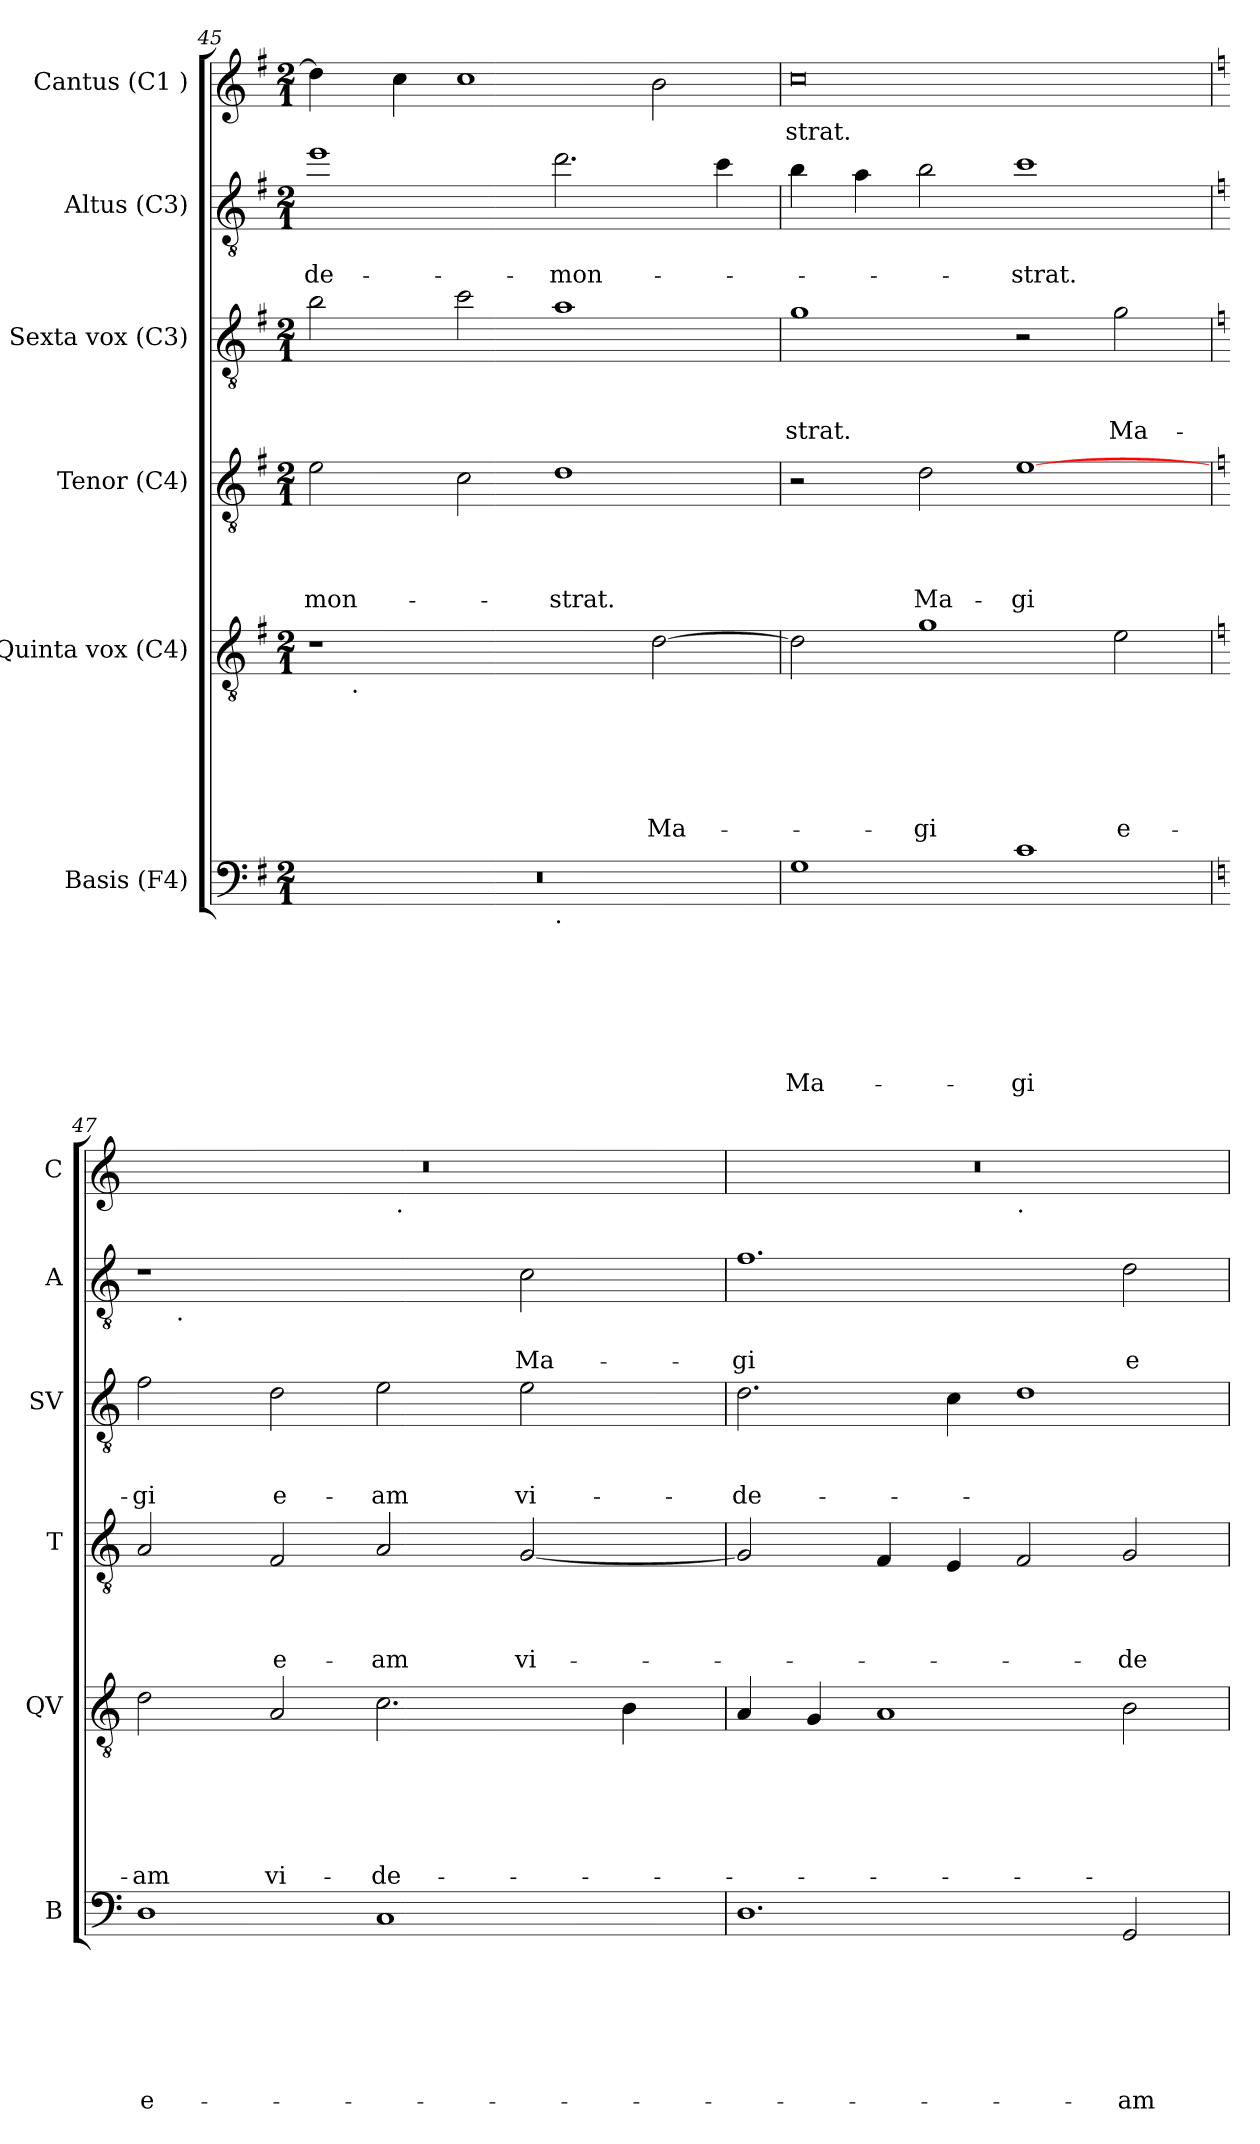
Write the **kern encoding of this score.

**kern	**text	**text	**text	**text	**text	**text	**text	**kern	**text	**text	**text	**text	**text	**text	**kern	**text	**text	**text	**text	**kern	**text	**text	**text	**kern	**text	**text	**kern	**text
*part6	*part6	*part6	*part6	*part6	*part6	*part6	*part6	*part5	*part5	*part5	*part5	*part5	*part5	*part5	*part4	*part4	*part4	*part4	*part4	*part3	*part3	*part3	*part3	*part2	*part2	*part2	*part1	*part1
*staff6	*staff6	*staff6	*staff6	*staff6	*staff6	*staff6	*staff6	*staff5	*staff5	*staff5	*staff5	*staff5	*staff5	*staff5	*staff4	*staff4	*staff4	*staff4	*staff4	*staff3	*staff3	*staff3	*staff3	*staff2	*staff2	*staff2	*staff1	*staff1
*I"Basis (F4)	*	*	*	*	*	*	*	*I"Quinta vox (C4)	*	*	*	*	*	*	*I"Tenor (C4)	*	*	*	*	*I"Sexta vox (C3)	*	*	*	*I"Altus (C3)	*	*	*I"Cantus (C1 )	*
*I'B	*	*	*	*	*	*	*	*I'QV	*	*	*	*	*	*	*I'T	*	*	*	*	*I'SV	*	*	*	*I'A	*	*	*I'C	*
*clefF4	*	*	*	*	*	*	*	*clefGv2	*	*	*	*	*	*	*clefGv2	*	*	*	*	*clefGv2	*	*	*	*clefGv2	*	*	*clefG2	*
*k[f#]	*	*	*	*	*	*	*	*k[f#]	*	*	*	*	*	*	*k[f#]	*	*	*	*	*k[f#]	*	*	*	*k[f#]	*	*	*k[f#]	*
*G:	*	*	*	*	*	*	*	*G:	*	*	*	*	*	*	*G:	*	*	*	*	*G:	*	*	*	*G:	*	*	*G:	*
*M2/1	*	*	*	*	*	*	*	*M2/1	*	*	*	*	*	*	*M2/1	*	*	*	*	*M2/1	*	*	*	*M2/1	*	*	*M2/1	*
=45	=45	=45	=45	=45	=45	=45	=45	=45	=45	=45	=45	=45	=45	=45	=45	=45	=45	=45	=45	=45	=45	=45	=45	=45	=45	=45	=45	=45
!	!	!	!	!	!	!	!	!	!	!	!	!	!	!	!	!	!	!	!LO:LY:b	!	!	!	!	!	!	!LO:LY:b	!	!
*^	*	*	*	*	*	*	*	*^	*	*	*	*	*	*	*	*	*	*	*	*	*	*	*	*	*	*	*	*
0r	1ryy	.	.	.	.	.	.	.	1r	8ryy	.	.	.	.	.	.	2e\	.	.	.	-mon-	2b\	.	.	.	1ee	.	de-	4dd\]	.
!	!	!	!	!	!	!	!	!	!	!LO:TX:b:t=.	!	!	!	!	!	!	!	!	!	!	!	!	!	!	!	!	!	!	!	!
.	.	.	.	.	.	.	.	.	.	1...ryy	.	.	.	.	.	.	.	.	.	.	.	.	.	.	.	.	.	.	.	.
.	.	.	.	.	.	.	.	.	.	.	.	.	.	.	.	.	.	.	.	.	.	.	.	.	.	.	.	.	4cc\	.
.	.	.	.	.	.	.	.	.	.	.	.	.	.	.	.	.	2c\	.	.	.	.	2cc\	.	.	.	.	.	.	1cc	.
!	!LO:TX:b:t=.	!	!	!	!	!	!	!	!	!	!	!	!	!	!	!	!	!	!	!	!	!	!	!	!	!	!	!	!	!
!	!	!	!	!	!	!	!	!	!	!	!	!	!	!	!	!	!	!	!	!	!LO:LY:b	!	!	!	!	!	!	!LO:LY:b	!	!
.	1ryy	.	.	.	.	.	.	.	2ryy	.	.	.	.	.	.	.	1d	.	.	.	-strat.	1a	.	.	.	2.dd\	.	-mon-	.	.
!	!	!	!	!	!	!	!	!	!	!	!	!	!	!	!	!LO:LY:b	!	!	!	!	!	!	!	!	!	!	!	!	!	!
.	.	.	.	.	.	.	.	.	[<2d\	.	.	.	.	.	.	Ma-	.	.	.	.	.	.	.	.	.	.	.	.	2b\	.
.	.	.	.	.	.	.	.	.	.	.	.	.	.	.	.	.	.	.	.	.	.	.	.	.	.	4cc\	.	.	.	.
=46	=46	=46	=46	=46	=46	=46	=46	=46	=46	=46	=46	=46	=46	=46	=46	=46	=46	=46	=46	=46	=46	=46	=46	=46	=46	=46	=46	=46	=46	=46
!	!	!	!	!	!	!	!	!LO:LY:b	!	!	!	!	!	!	!	!	!	!	!	!	!	!	!	!	!LO:LY:b	!	!	!	!	!LO:LY:b
*v	*v	*	*	*	*	*	*	*	*	*	*	*	*	*	*	*	*	*	*	*	*	*	*	*	*	*	*	*	*	*
*	*	*	*	*	*	*	*	*v	*v	*	*	*	*	*	*	*	*	*	*	*	*	*	*	*	*	*	*	*	*
1G	.	.	.	.	.	.	Ma-	2d\]	.	.	.	.	.	.	2r	.	.	.	.	1g	.	.	-strat.	4b\	.	.	0cc	-strat.
.	.	.	.	.	.	.	.	.	.	.	.	.	.	.	.	.	.	.	.	.	.	.	.	4a\	.	.	.	.
!	!	!	!	!	!	!	!	!	!	!	!	!	!	!LO:LY:b	!	!	!	!	!LO:LY:b	!	!	!	!	!	!	!	!	!
.	.	.	.	.	.	.	.	1g	.	.	.	.	.	-gi	2d\	.	.	.	Ma-	.	.	.	.	2b\	.	.	.	.
!	!	!	!	!	!	!	!LO:LY:b	!	!	!	!	!	!	!	!	!	!	!	!LO:LY:b	!	!	!	!	!	!	!LO:LY:b	!	!
1c	.	.	.	.	.	.	-gi	.	.	.	.	.	.	.	[>1e	.	.	.	-gi	2r	.	.	.	1cc	.	-strat.	.	.
!	!	!	!	!	!	!	!	!	!	!	!	!	!	!LO:LY:b	!	!	!	!	!	!	!	!	!LO:LY:b	!	!	!	!	!
.	.	.	.	.	.	.	.	2e\	.	.	.	.	.	e-	.	.	.	.	.	2g\	.	.	Ma-	.	.	.	.	.
!!LO:PB:g=z
=47	=47	=47	=47	=47	=47	=47	=47	=47	=47	=47	=47	=47	=47	=47	=47	=47	=47	=47	=47	=47	=47	=47	=47	=47	=47	=47	=47	=47
*k[]	*	*	*	*	*	*	*	*k[]	*	*	*	*	*	*	*k[]	*	*	*	*	*k[]	*	*	*	*k[]	*	*	*k[]	*
*C:	*	*	*	*	*	*	*	*C:	*	*	*	*	*	*	*C:	*	*	*	*	*C:	*	*	*	*C:	*	*	*C:	*
!	!	!	!	!	!	!	!LO:LY:b:rj	!	!	!	!	!	!	!LO:LY:b	!	!	!	!	!	!	!	!	!LO:LY:b	!	!	!	!	!
*	*	*	*	*	*	*	*	*	*	*	*	*	*	*	*	*	*	*	*	*	*	*	*	*^	*	*	*^	*
1D	.	.	.	.	.	.	e-	2d\	.	.	.	.	.	-am	2A/	.	.	.	.	2f\	.	.	-gi	1r	16.ryy	.	.	0r	1ryy	.
!	!	!	!	!	!	!	!	!	!	!	!	!	!	!	!	!	!	!	!	!	!	!	!	!	!LO:TX:b:t=.	!	!	!	!	!
.	.	.	.	.	.	.	.	.	.	.	.	.	.	.	.	.	.	.	.	.	.	.	.	.	1ryy	.	.	.	.	.
!	!	!	!	!	!	!	!	!	!	!	!	!	!	!LO:LY:b	!	!	!	!	!LO:LY:b	!	!	!	!LO:LY:b	!	!	!	!	!	!	!
.	.	.	.	.	.	.	.	2A/	.	.	.	.	.	vi-	2F/	.	.	.	e-	2d\	.	.	e-	.	.	.	.	.	.	.
!	!	!	!	!	!	!	!	!	!	!	!	!	!	!LO:LY:b	!	!	!	!	!LO:LY:b	!	!	!	!LO:LY:b	!	!	!	!	!	!	!
1C	.	.	.	.	.	.	.	2.c\	.	.	.	.	.	-de-	2A/	.	.	.	-am	2e\	.	.	-am	2ryy	.	.	.	.	32ryy	.
!	!	!	!	!	!	!	!	!	!	!	!	!	!	!	!	!	!	!	!	!	!	!	!	!	!	!	!	!	!LO:TX:b:t=.	!
.	.	.	.	.	.	.	.	.	.	.	.	.	.	.	.	.	.	.	.	.	.	.	.	.	.	.	.	.	2ryy	.
.	.	.	.	.	.	.	.	.	.	.	.	.	.	.	.	.	.	.	.	.	.	.	.	.	2ryy	.	.	.	.	.
!	!	!	!	!	!	!	!	!	!	!	!	!	!	!	!	!	!	!	!LO:LY:b	!	!	!	!LO:LY:b	!	!	!	!LO:LY:b	!	!	!
.	.	.	.	.	.	.	.	.	.	.	.	.	.	.	[<2G/	.	.	.	vi-	2e\	.	.	vi-	2c\	.	.	Ma-	.	.	.
.	.	.	.	.	.	.	.	.	.	.	.	.	.	.	.	.	.	.	.	.	.	.	.	.	.	.	.	.	4...ryy	.
.	.	.	.	.	.	.	.	.	.	.	.	.	.	.	.	.	.	.	.	.	.	.	.	.	4ryy	.	.	.	.	.
.	.	.	.	.	.	.	.	4B\	.	.	.	.	.	.	.	.	.	.	.	.	.	.	.	.	.	.	.	.	.	.
.	.	.	.	.	.	.	.	.	.	.	.	.	.	.	.	.	.	.	.	.	.	.	.	.	8ryy	.	.	.	.	.
.	.	.	.	.	.	.	.	.	.	.	.	.	.	.	.	.	.	.	.	.	.	.	.	.	32ryy	.	.	.	.	.
=48	=48	=48	=48	=48	=48	=48	=48	=48	=48	=48	=48	=48	=48	=48	=48	=48	=48	=48	=48	=48	=48	=48	=48	=48	=48	=48	=48	=48	=48	=48
!	!	!	!	!	!	!	!	!	!	!	!	!	!	!	!	!	!	!	!	!	!	!	!LO:LY:b	!	!	!	!LO:LY:b	!	!	!
*	*	*	*	*	*	*	*	*	*	*	*	*	*	*	*	*	*	*	*	*	*	*	*	*v	*v	*	*	*	*	*
1.D	.	.	.	.	.	.	.	4A/	.	.	.	.	.	.	2G/]	.	.	.	.	2.d\	.	.	-de-	1.f	.	-gi	0r	1ryy	.
.	.	.	.	.	.	.	.	4G/	.	.	.	.	.	.	.	.	.	.	.	.	.	.	.	.	.	.	.	.	.
.	.	.	.	.	.	.	.	1A	.	.	.	.	.	.	4F/	.	.	.	.	.	.	.	.	.	.	.	.	.	.
.	.	.	.	.	.	.	.	.	.	.	.	.	.	.	4E/	.	.	.	.	4c\	.	.	.	.	.	.	.	.	.
!	!	!	!	!	!	!	!	!	!	!	!	!	!	!	!	!	!	!	!	!	!	!	!	!	!	!	!	!LO:TX:b:t=.	!
.	.	.	.	.	.	.	.	.	.	.	.	.	.	.	2F/	.	.	.	.	1d	.	.	.	.	.	.	.	1ryy	.
!	!	!	!	!	!	!	!LO:LY:b	!	!	!	!	!	!	!	!	!	!	!	!LO:LY:b	!	!	!	!	!	!	!LO:LY:b	!	!	!
2GG/	.	.	.	.	.	.	-am	2B\	.	.	.	.	.	.	2G/	.	.	.	-de-	.	.	.	.	2d\	.	e-	.	.	.
*	*	*	*	*	*	*	*	*	*	*	*	*	*	*	*	*	*	*	*	*	*	*	*	*	*	*	*v	*v	*
=	=	=	=	=	=	=	=	=	=	=	=	=	=	=	=	=	=	=	=	=	=	=	=	=	=	=	=	=
*-	*-	*-	*-	*-	*-	*-	*-	*-	*-	*-	*-	*-	*-	*-	*-	*-	*-	*-	*-	*-	*-	*-	*-	*-	*-	*-	*-	*-
